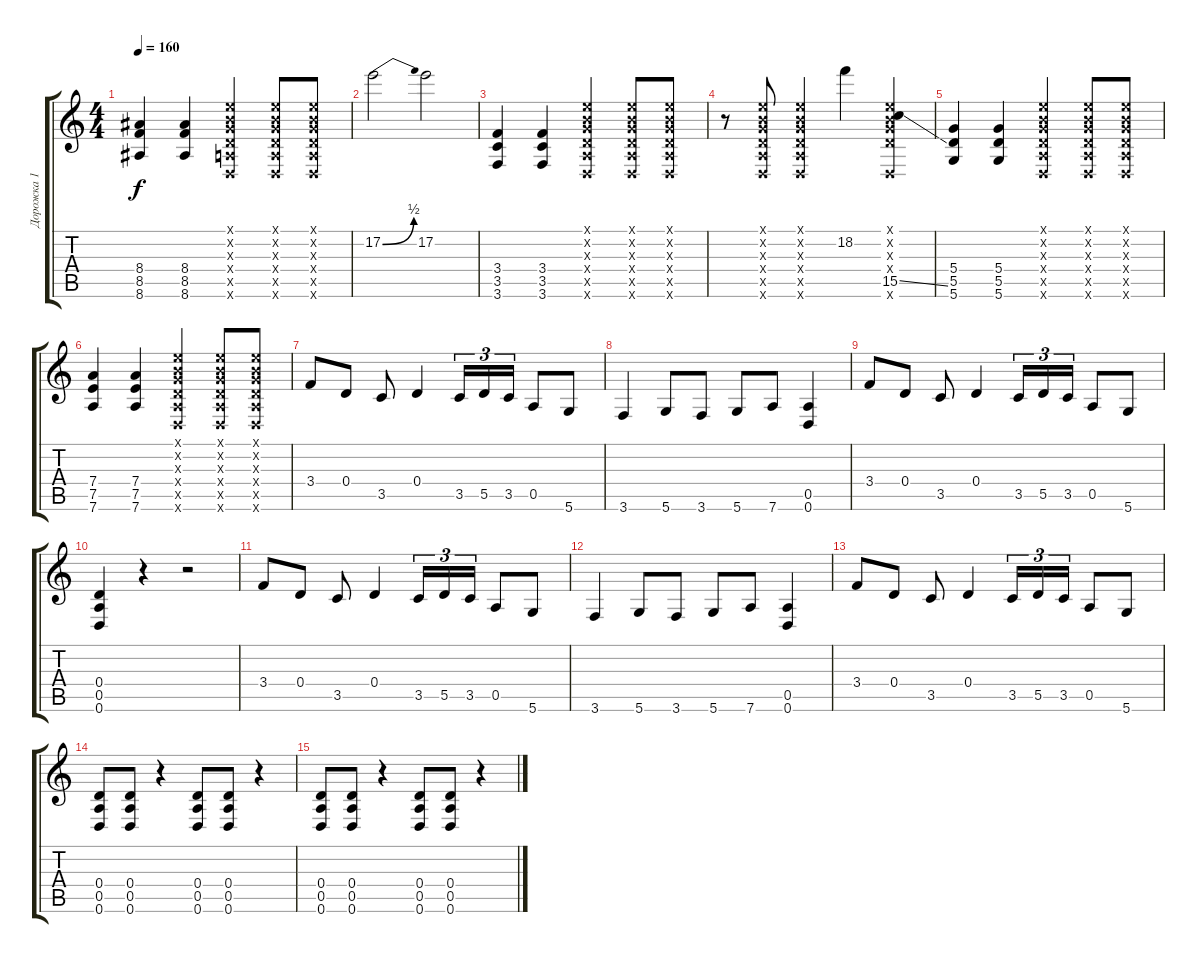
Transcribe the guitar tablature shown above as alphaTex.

\track ("Дорожка 1" "Дорожка 1") {instrument overdrivenguitar}
\staff {score tabs}
\tuning (E4 B3 G3 D3 A2 D2) {hide}
\ts (4 4)
\tempo 160
\clef g2
\ks c
(8.4 8.5 8.6).4{dy f} (8.4 8.5 8.6).4 (0.1{x} 0.2{x} 0.3{x} 0.4{x} 0.5{x} 0.6{x}).4 (0.1{x} 0.2{x} 0.3{x} 0.4{x} 0.5{x} 0.6{x}).8 (0.1{x} 0.2{x} 0.3{x} 0.4{x} 0.5{x} 0.6{x}).8 |
17.2{be (bend 0 0 60 2)}.2 17.2.2 |
(3.4 3.5 3.6).4 (3.4 3.5 3.6).4 (0.1{x} 0.2{x} 0.3{x} 0.4{x} 0.5{x} 0.6{x}).4 (0.1{x} 0.2{x} 0.3{x} 0.4{x} 0.5{x} 0.6{x}).8 (0.1{x} 0.2{x} 0.3{x} 0.4{x} 0.5{x} 0.6{x}).8 |
r.8 (0.1{x} 0.2{x} 0.3{x} 0.4{x} 0.5{x} 0.6{x}).8 (0.1{x} 0.2{x} 0.3{x} 0.4{x} 0.5{x} 0.6{x}).4 18.2.4 (0.1{x} 0.2{x} 0.3{x} 0.4{x} 15.5{ss} 0.6{x}).4 |
(5.4 5.5 5.6).4 (5.4 5.5 5.6).4 (0.1{x} 0.2{x} 0.3{x} 0.4{x} 0.5{x} 0.6{x}).4 (0.1{x} 0.2{x} 0.3{x} 0.4{x} 0.5{x} 0.6{x}).8 (0.1{x} 0.2{x} 0.3{x} 0.4{x} 0.5{x} 0.6{x}).8 |
(7.4 7.5 7.6).4 (7.4 7.5 7.6).4 (0.1{x} 0.2{x} 0.3{x} 0.4{x} 0.5{x} 0.6{x}).4 (0.1{x} 0.2{x} 0.3{x} 0.4{x} 0.5{x} 0.6{x}).8 (0.1{x} 0.2{x} 0.3{x} 0.4{x} 0.5{x} 0.6{x}).8 |
3.4.8 0.4.8 3.5.8 0.4.4 3.5.16{tu (3 2)} 5.5.16{tu (3 2)} 3.5.16{tu (3 2)} 0.5.8 5.6.8 |
3.6.4 5.6.8 3.6.8 5.6.8 7.6.8 (0.5 0.6).4 |
3.4.8 0.4.8 3.5.8 0.4.4 3.5.16{tu (3 2)} 5.5.16{tu (3 2)} 3.5.16{tu (3 2)} 0.5.8 5.6.8 |
(0.4 0.5 0.6).4 r.4 r.2 |
3.4.8 0.4.8 3.5.8 0.4.4 3.5.16{tu (3 2)} 5.5.16{tu (3 2)} 3.5.16{tu (3 2)} 0.5.8 5.6.8 |
3.6.4 5.6.8 3.6.8 5.6.8 7.6.8 (0.5 0.6).4 |
3.4.8 0.4.8 3.5.8 0.4.4 3.5.16{tu (3 2)} 5.5.16{tu (3 2)} 3.5.16{tu (3 2)} 0.5.8 5.6.8 |
(0.4 0.5 0.6).8 (0.4 0.5 0.6).8 r.4 (0.4 0.5 0.6).8 (0.4 0.5 0.6).8 r.4 |
(0.4 0.5 0.6).8 (0.4 0.5 0.6).8 r.4 (0.4 0.5 0.6).8 (0.4 0.5 0.6).8 r.4
